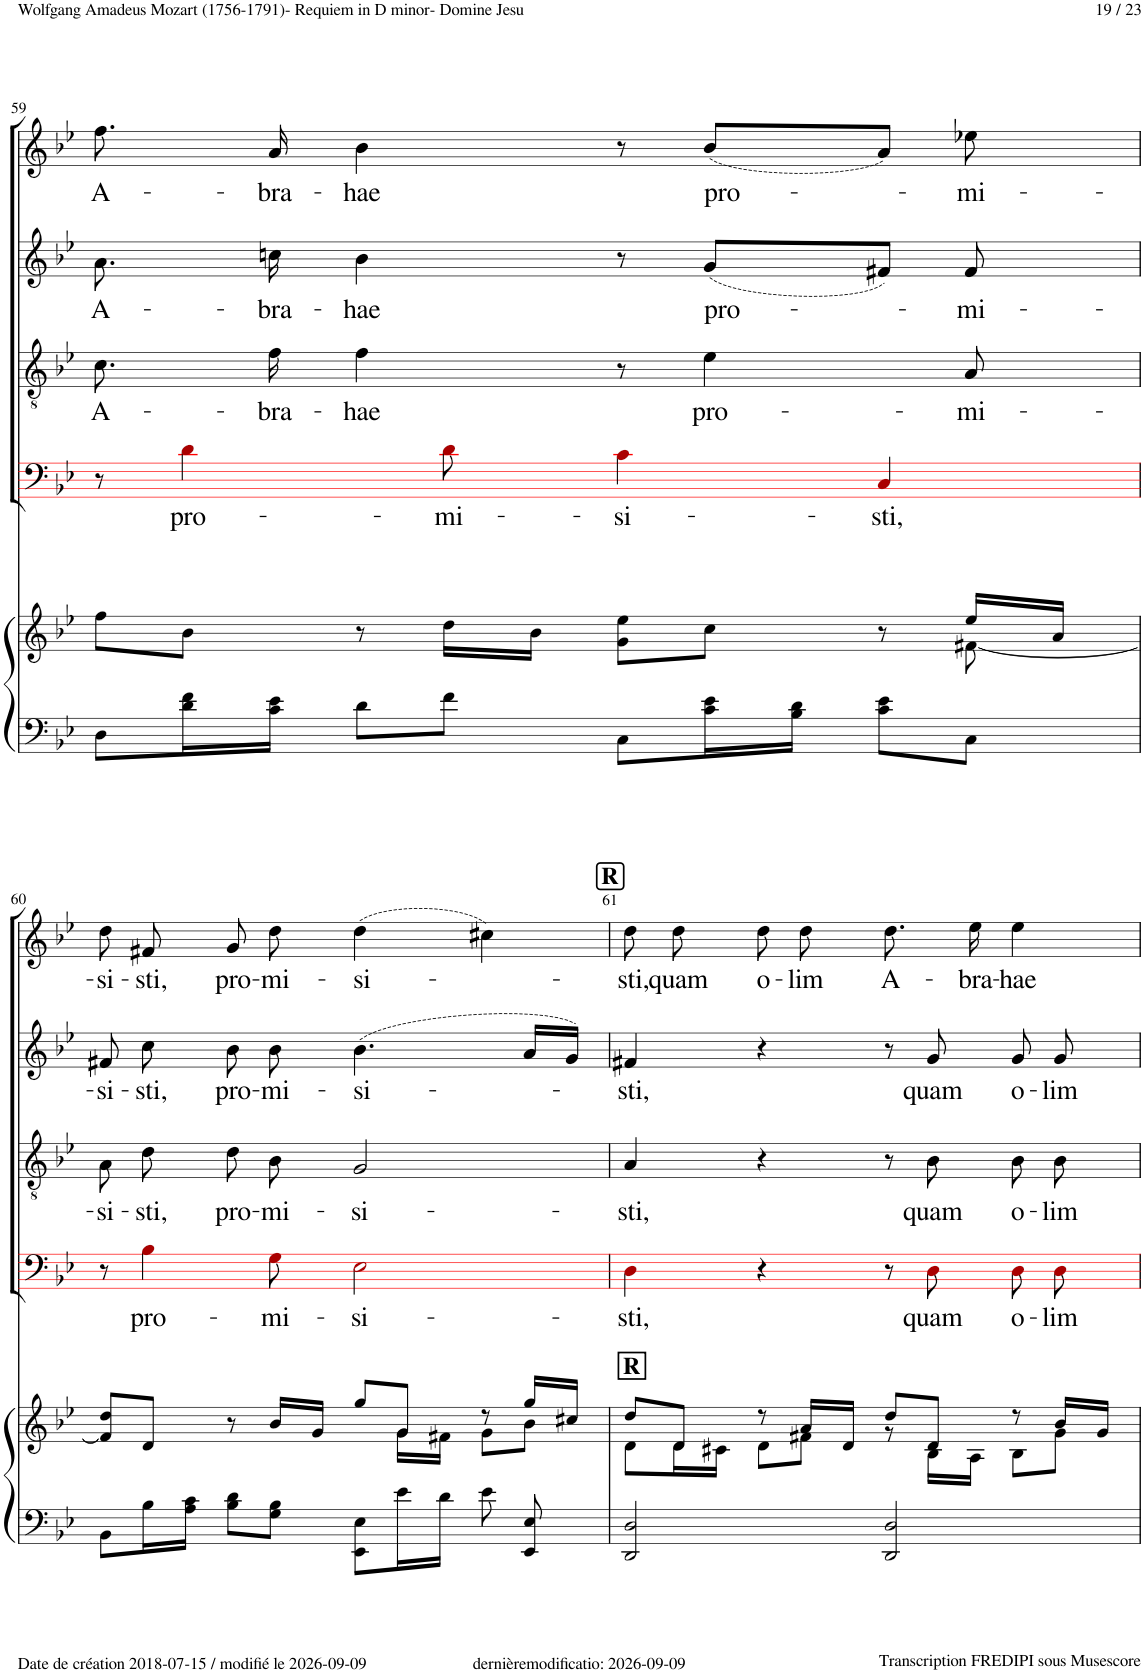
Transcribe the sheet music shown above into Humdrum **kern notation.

**kern	**kern	**kern	**text	**kern	**text	**kern	**text	**kern	**text
*part5	*part5	*part4	*part4	*part3	*part3	*part2	*part2	*part1	*part1
*staff6	*staff5	*staff4	*staff4	*staff3	*staff3	*staff2	*staff2	*staff1	*staff1
*I"Piano	*	*I"Bass	*	*I"Tenor	*	*I"Alto	*	*I"Soprano	*
*I'Pno	*	*	*	*	*	*	*	*	*
!!LO:PB:g=z
*clefF4	*clefG2	*clefF4	*	*clefGv2	*	*clefG2	*	*clefG2	*
*	*	*ITrd8c14	*	*	*	*	*	*	*
*k[b-e-]	*k[b-e-]	*k[b-e-]	*	*k[b-e-]	*	*k[b-e-]	*	*k[b-e-]	*
*M4/4	*M4/4	*M4/4	*	*M4/4	*	*M4/4	*	*M4/4	*
*met(c)	*met(c)	*met(c)	*	*met(c)	*	*met(c)	*	*met(c)	*
=59	=59	=59	=59	=59	=59	=59	=59	=59	=59
*	*^	*	*	*	*	*	*	*	*
!	!	!	!	!	!	!LO:LY:b	!	!LO:LY:b	!	!LO:LY:b
8D\L	8ff\L	4ryy	8r	.	8.c!\L	A-	8.a!\	A-	8.ff!\	A-
!	!	!	!	!LO:LY:b	!	!	!	!	!	!
16d\ 16f\L	8b-\J	.	4d!i\	pro-	.	.	.	.	.	.
!	!	!	!	!	!	!LO:LY:b	!	!LO:LY:b	!	!LO:LY:b
16c\ 16e-\JJ	.	.	.	.	16f!\Jk	-bra-	16ccn!\	-bra-	16a!/	-bra-
!	!	!	!	!	!	!LO:LY:b	!	!LO:LY:b	!	!LO:LY:b
8d\L	8r	8ryy	.	.	4f!\	-hae	4b-!\	-hae	4b-!\	-hae
!	!	!	!	!LO:LY:b	!	!	!	!	!	!
8f\J	16dd\LL	4.ryy	8d!i\	-mi-	.	.	.	.	.	.
.	16b-\JJ	.	.	.	.	.	.	.	.	.
!	!	!	!	!LO:LY:b	!	!	!	!	!	!
8C\L	8g\ 8ee-\L	.	4c!i\	-si-	8r	.	8r	.	8r	.
!	!	!	!	!	!	!LO:LY:b	!	!LO:LY:b	!	!LO:LY:b
16c\ 16e-\L	8cc\J	.	.	.	4e-!\	pro-	(8g!/L	pro-	(8b-!/L	pro-
16B-\ 16d\JJ	.	.	.	.	.	.	.	.	.	.
!	!	!	!	!LO:LY:b	!	!	!	!	!	!
8c\ 8e-\L	8r	8ryy	4C!i/	-sti,	.	.	8f#X!/J)	.	8a!/J)	.
!	!	!	!	!	!	!LO:LY:b	!	!LO:LY:b	!	!LO:LY:b
8C\J	16ee-/LL	[8f#X\	.	.	8A!/	-mi-	8f#!/	-mi-	8ee-X!\	-mi-
.	16a/JJ	.	.	.	.	.	.	.	.	.
!!LO:LB:g=z
=60	=60	=60	=60	=60	=60	=60	=60	=60	=60	=60
!	!	!	!	!	!	!LO:LY:b	!	!LO:LY:b	!	!LO:LY:b
8BB-\L	8f#/] 8dd/L	4ryy	8r	.	8A!\L	-si-	8f#X!/	-si-	8dd!\	-si-
!	!	!	!	!LO:LY:b	!	!LO:LY:b	!	!LO:LY:b	!	!LO:LY:b
16B-\L	8d/J	.	4B-!i\	pro-	8d!\J	-sti,	8cc!\	-sti,	8f#X!/	-sti,
16A\ 16c\JJ	.	.	.	.	.	.	.	.	.	.
!	!	!	!	!	!	!LO:LY:b	!	!LO:LY:b	!	!LO:LY:b
8B-\ 8d\L	8r	8ryy	.	.	8d!\L	pro-	8b-!\	pro-	8g!/	pro-
!	!	!	!	!LO:LY:b	!	!LO:LY:b	!	!LO:LY:b	!	!LO:LY:b
8G\ 8B-\J	16b-/LL	8ryy	8G!i\	-mi-	8B-!\J	-mi-	8b-!\	-mi-	8dd!\	-mi-
.	16g/JJ	.	.	.	.	.	.	.	.	.
!	!	!	!	!LO:LY:b	!	!LO:LY:b	!	!LO:LY:b	!	!LO:LY:b
8EE-\ 8E-\L	8gg/L	8ryy	2E-!i\	-si-	2G!/	-si-	(4.b-!\	-si-	(4dd!\	-si-
16e-\L	8g/J	16g\LL	.	.	.	.	.	.	.	.
16d\JJ	.	16f#X\JJ	.	.	.	.	.	.	.	.
8e-\	8r	8g\L	.	.	.	.	.	.	4cc#X!\)	.
8EE-/ 8E-/	16gg/LL	8b-\J	.	.	.	.	16a!/LL	.	.	.
.	16cc#X/JJ	.	.	.	.	.	16g!/JJ)	.	.	.
!!LO:REH:place=s1:a:B:cj:fs=14:t=R
=61	=61	=61	=61	=61	=61	=61	=61	=61	=61	=61
!	!LO:TX:a:B:t=R	!	!	!	!	!	!	!	!	!
!	!	!	!	!LO:LY:b	!	!LO:LY:b	!	!LO:LY:b	!	!LO:LY:b
2DD/ 2D/	8dd/L	8d\L	4D!i\	sti,	4A!/	sti,	4f#X!/	-sti,	8dd!\	-sti,
!	!	!	!	!	!	!	!	!	!	!LO:LY:b
.	8d/J	16d\L	.	.	.	.	.	.	8dd!\	quam
.	.	16c#X\JJ	.	.	.	.	.	.	.	.
!	!	!	!	!	!	!	!	!	!	!LO:LY:b
.	8r	8d\L	4r	.	4r	.	4r	.	8dd!\	o-
!	!	!	!	!	!	!	!	!	!	!LO:LY:b
.	16a/LL	8f#X\J	.	.	.	.	.	.	8dd!\	-lim
.	16d/JJ	.	.	.	.	.	.	.	.	.
!	!	!	!	!	!	!	!	!	!	!LO:LY:b
2DD/ 2D/	8dd/L	8r	8r	.	8r	.	8r	.	8.dd!\	A-
!	!	!	!	!LO:LY:b	!	!LO:LY:b	!	!LO:LY:b	!	!
.	8d/J	16B-\LL	8D!i\	quam	8B-!\	quam	8g!/	quam	.	.
!	!	!	!	!	!	!	!	!	!	!LO:LY:b
.	.	16A\JJ	.	.	.	.	.	.	16ee-!\	-bra-
!	!	!	!	!LO:LY:b	!	!LO:LY:b	!	!LO:LY:b	!	!LO:LY:b
.	8r	8B-\L	8D!i\L	o-	8B-!\L	o-	8g!/	o-	4ee-!\	-hae
!	!	!	!	!LO:LY:b	!	!LO:LY:b	!	!LO:LY:b	!	!
.	16b-/LL	8g\J	8D!i\J	-lim	8B-!\J	-lim	8g!/	-lim	.	.
.	16g/JJ	.	.	.	.	.	.	.	.	.
*	*v	*v	*	*	*	*	*	*	*	*
=	=	=	=	=	=	=	=	=	=
*-	*-	*-	*-	*-	*-	*-	*-	*-	*-
